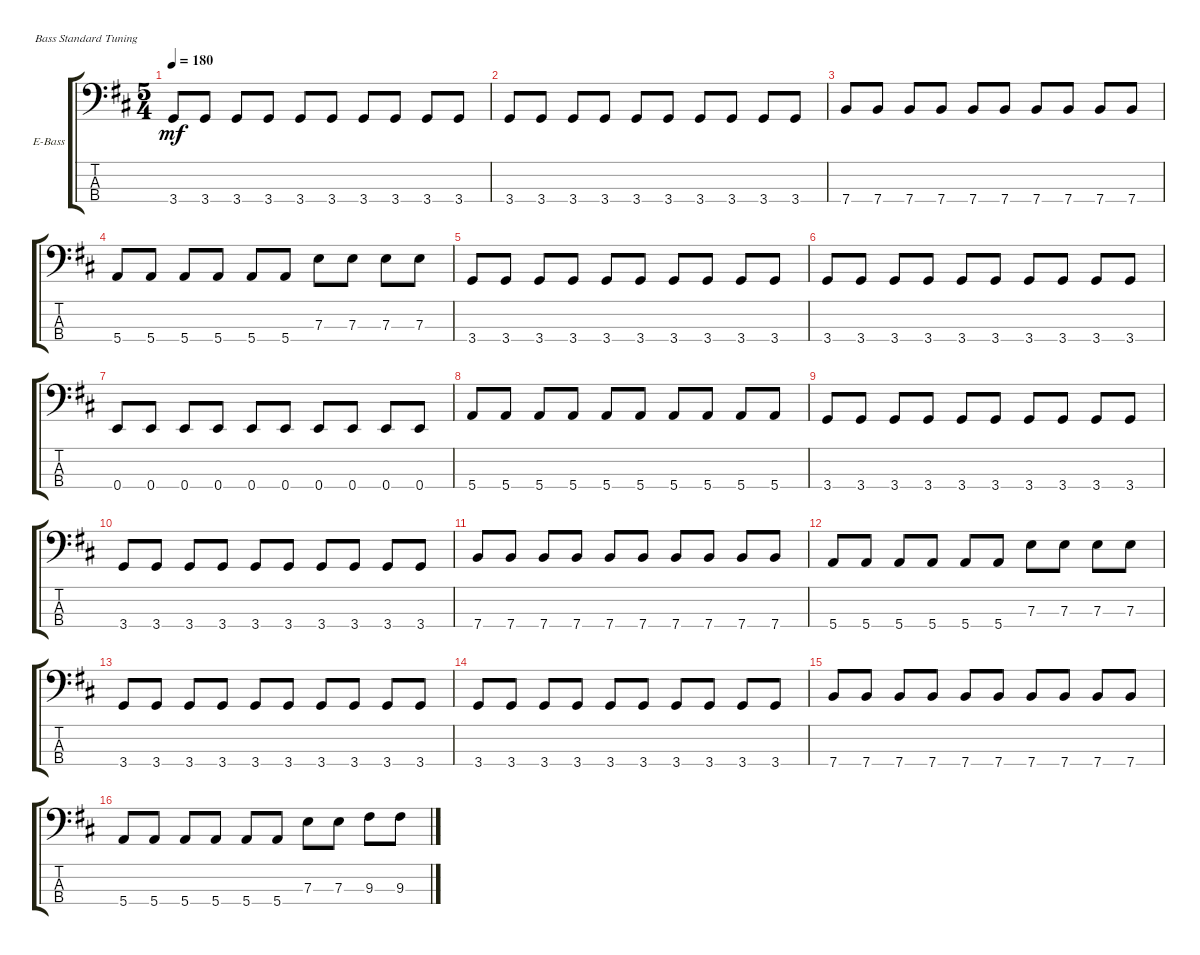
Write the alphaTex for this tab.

\defaultSystemsLayout 4
\bracketExtendMode groupsimilarinstruments
\firstSystemTrackNameOrientation horizontal
\otherSystemsTrackNameOrientation horizontal
\track ("Electric Bass" "E-Bass") {instrument electricbassfinger}
\staff {score tabs}
\tuning (G2 D2 A1 E1)
\ts (5 4)
\tempo 180
\clef f4
\ks bminor
3.4.8{dy mf} 3.4.8 3.4.8 3.4.8 3.4.8 3.4.8 3.4.8 3.4.8 3.4.8 3.4.8 |
3.4.8 3.4.8 3.4.8 3.4.8 3.4.8 3.4.8 3.4.8 3.4.8 3.4.8 3.4.8 |
7.4.8 7.4.8 7.4.8 7.4.8 7.4.8 7.4.8 7.4.8 7.4.8 7.4.8 7.4.8 |
5.4.8 5.4.8 5.4.8 5.4.8 5.4.8 5.4.8 7.3.8 7.3.8 7.3.8 7.3.8 |
3.4.8 3.4.8 3.4.8 3.4.8 3.4.8 3.4.8 3.4.8 3.4.8 3.4.8 3.4.8 |
3.4.8 3.4.8 3.4.8 3.4.8 3.4.8 3.4.8 3.4.8 3.4.8 3.4.8 3.4.8 |
0.4.8 0.4.8 0.4.8 0.4.8 0.4.8 0.4.8 0.4.8 0.4.8 0.4.8 0.4.8 |
5.4.8 5.4.8 5.4.8 5.4.8 5.4.8 5.4.8 5.4.8 5.4.8 5.4.8 5.4.8 |
3.4.8 3.4.8 3.4.8 3.4.8 3.4.8 3.4.8 3.4.8 3.4.8 3.4.8 3.4.8 |
3.4.8 3.4.8 3.4.8 3.4.8 3.4.8 3.4.8 3.4.8 3.4.8 3.4.8 3.4.8 |
7.4.8 7.4.8 7.4.8 7.4.8 7.4.8 7.4.8 7.4.8 7.4.8 7.4.8 7.4.8 |
5.4.8 5.4.8 5.4.8 5.4.8 5.4.8 5.4.8 7.3.8 7.3.8 7.3.8 7.3.8 |
3.4.8 3.4.8 3.4.8 3.4.8 3.4.8 3.4.8 3.4.8 3.4.8 3.4.8 3.4.8 |
3.4.8 3.4.8 3.4.8 3.4.8 3.4.8 3.4.8 3.4.8 3.4.8 3.4.8 3.4.8 |
7.4.8 7.4.8 7.4.8 7.4.8 7.4.8 7.4.8 7.4.8 7.4.8 7.4.8 7.4.8 |
5.4.8 5.4.8 5.4.8 5.4.8 5.4.8 5.4.8 7.3.8 7.3.8 9.3.8 9.3.8
